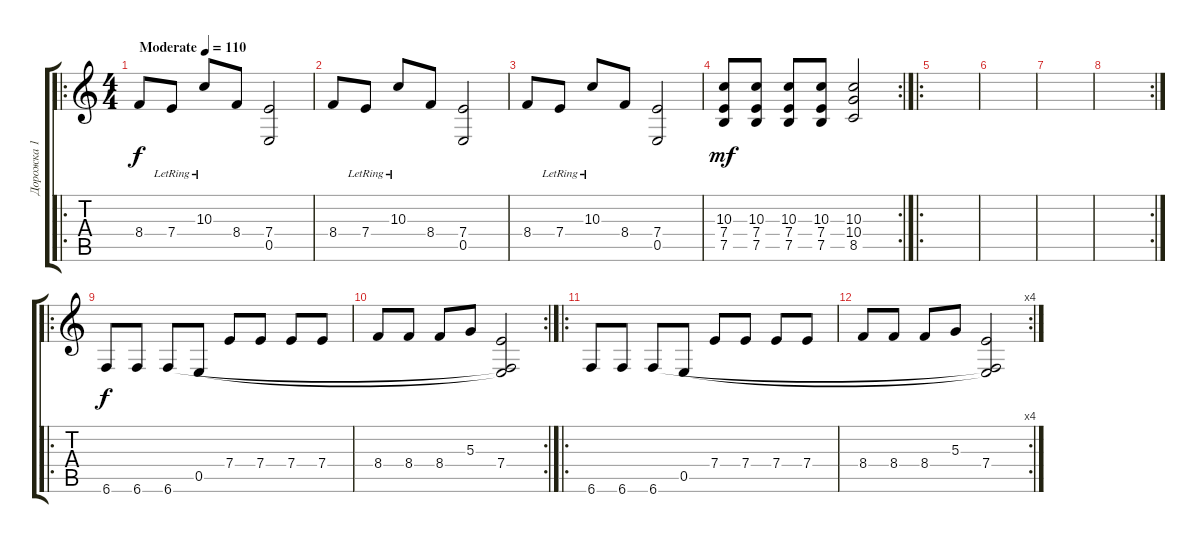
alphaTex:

\track ("Дорожка 1" "Дорожка 1") {instrument acousticguitarsteel}
\staff {score tabs}
\tuning (B3 Gb3 D3 A2 E2 B1) {hide}
\ro
\ts (4 4)
\tempo (110 "Moderate")
\clef g2
\ks c
8.4.8{dy f instrument acousticguitarsteel} 7.4{lr}.8 10.3{lr}.8 8.4.8 (7.4 0.5).2 |
8.4.8 7.4{lr}.8 10.3{lr}.8 8.4.8 (7.4 0.5).2 |
8.4.8 7.4{lr}.8 10.3{lr}.8 8.4.8 (7.4 0.5).2 |
\rc 2
(10.3 7.4 7.5).8{dy mf} (10.3 7.4 7.5).8 (10.3 7.4 7.5).8 (10.3 7.4 7.5).8 (10.3 10.4 8.5).2 |
\ro
|
|
|
\rc 2
|
\ro
6.6.8{dy f} 6.6.8 6.6.8 0.5.8 7.4.8 7.4.8 7.4.8 7.4.8 |
\rc 2
8.4.8 8.4.8 8.4.8 5.3.8 (7.4 0.5{t} 6.6{t}).2 |
\ro
6.6.8 6.6.8 6.6.8 0.5.8 7.4.8 7.4.8 7.4.8 7.4.8 |
\rc 4
8.4.8 8.4.8 8.4.8 5.3.8 (7.4 0.5{t} 6.6{t}).2
